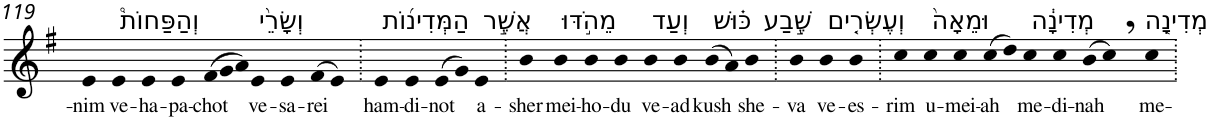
**kern	**text
*part1	*part1
*staff1	*staff1
*I"Piano	*
*I'Pno	*
!!LO:PB:g=z
*clefG2	*
*k[f#]	*
*G:	*
=119	=119
!	!LO:LY:b
4e	-nim
!LO:TX:a:t=וְהַפַּחוֹת֩	!
!	!LO:LY:b
4e	ve-
!	!LO:LY:b
4e	-ha-
!	!LO:LY:b
4e	-pa-
*Xtuplet	*
!	!LO:LY:b
(>12f#	-chot
12g	.
12a)	.
!LO:TX:a:t=וְשָׂרֵ֨י	!
!	!LO:LY:b
4e	ve-
!	!LO:LY:b
4e	-sa-
!	!LO:LY:b
(>8f#	-rei
8e)	.
=120.	=120.
!LO:TX:a:t=הַמְּדִינ֜וֹת	!
!	!LO:LY:b
4e	ham-
!	!LO:LY:b
4e	-di-
!	!LO:LY:b
(>8e	-not
8g)	.
!LO:TX:a:t=אֲשֶׁ֣ר	!
!	!LO:LY:b
4e	a-
=121.	=121.
!	!LO:LY:b
4b	-sher
!LO:TX:a:t=מֵהֹ֣דּוּ	!
!	!LO:LY:b
4b	mei-
!	!LO:LY:b
4b	-ho-
!	!LO:LY:b
4b	-du
!LO:TX:a:t=וְעַד	!
!	!LO:LY:b
4b	ve-
!	!LO:LY:b
4b	-ad
!LO:TX:a:t=כּ֗וּשׁ	!
!	!LO:LY:b
(>8b	kush
8a)	.
!LO:TX:a:t=שֶׁ֣בַע	!
!	!LO:LY:b
4b	she-
=122.	=122.
!	!LO:LY:b
4b	-va
!LO:TX:a:t=וְעֶשְׂרִ֤ים	!
!	!LO:LY:b
4b	ve-
!	!LO:LY:b
4b	-es-
=123.	=123.
!	!LO:LY:b
4cc	-rim
!LO:TX:a:t=וּמֵאָה֙	!
!	!LO:LY:b
4cc	u-
!	!LO:LY:b
4cc	-mei-
!	!LO:LY:b
(>8cc	-ah
8dd)	.
!LO:TX:a:t=מְדִינָ֔ה	!
!	!LO:LY:b
4cc	me-
!	!LO:LY:b
4cc	-di-
!	!LO:LY:b
(>8b	-nah
8cc,)	.
!LO:TX:a:t=מְדִינָ֤ה	!
!	!LO:LY:b
4cc	me-
=.	=.
*-	*-
